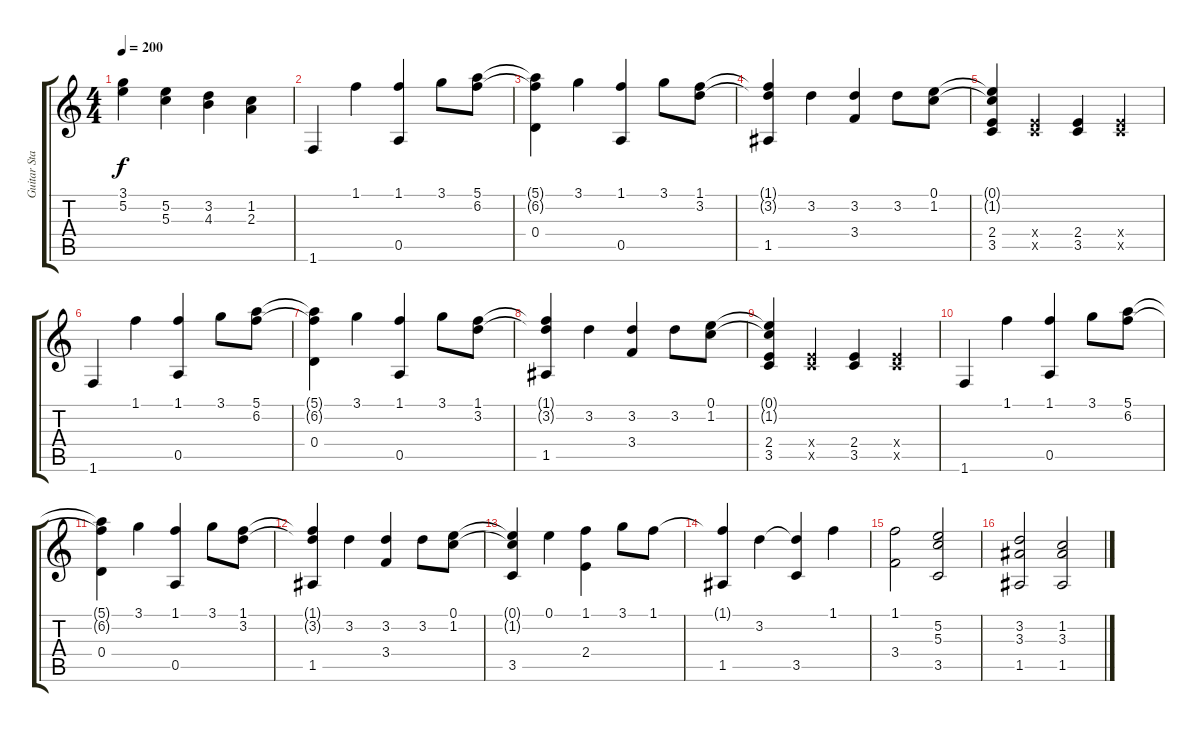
\track ("Guitar Standard" "Guitar Sta") {instrument acousticguitarsteel}
\staff {score tabs}
\tuning (E4 B3 G3 D3 A2 E2) {hide}
\ts (4 4)
\tempo 200
\clef g2
\ks c
(3.1 5.2).4{dy f} (5.2 5.3).4 (3.2 4.3).4 (1.2 2.3).4 |
1.6.4 1.1.4 (1.1 0.5).4 3.1.8 (5.1 6.2).8 |
(5.1{t} 6.2{t} 0.4).4 3.1.4 (1.1 0.5).4 3.1.8 (1.1 3.2).8 |
(1.1{t} 3.2{t} 1.5).4 3.2.4 (3.2 3.4).4 3.2.8 (0.1 1.2).8 |
(0.1{t} 1.2{t} 2.4 3.5).4 (2.4{x} 3.5{x}).4 (2.4 3.5).4 (2.4{x} 3.5{x}).4 |
1.6.4 1.1.4 (1.1 0.5).4 3.1.8 (5.1 6.2).8 |
(5.1{t} 6.2{t} 0.4).4 3.1.4 (1.1 0.5).4 3.1.8 (1.1 3.2).8 |
(1.1{t} 3.2{t} 1.5).4 3.2.4 (3.2 3.4).4 3.2.8 (0.1 1.2).8 |
(0.1{t} 1.2{t} 2.4 3.5).4 (2.4{x} 3.5{x}).4 (2.4 3.5).4 (2.4{x} 3.5{x}).4 |
1.6.4 1.1.4 (1.1 0.5).4 3.1.8 (5.1 6.2).8 |
(5.1{t} 6.2{t} 0.4).4 3.1.4 (1.1 0.5).4 3.1.8 (1.1 3.2).8 |
(1.1{t} 3.2{t} 1.5).4 3.2.4 (3.2 3.4).4 3.2.8 (0.1 1.2).8 |
(0.1{t} 1.2{t} 3.5).4 0.1.4 (1.1 2.4).4 3.1.8 1.1.8 |
(1.1{t} 1.5).4 3.2.4 (3.2{t} 3.5).4 1.1.4 |
(1.1 3.4).2 (5.2 5.3 3.5).2 |
(3.2 3.3 1.5).2 (1.2 3.3 1.5).2
